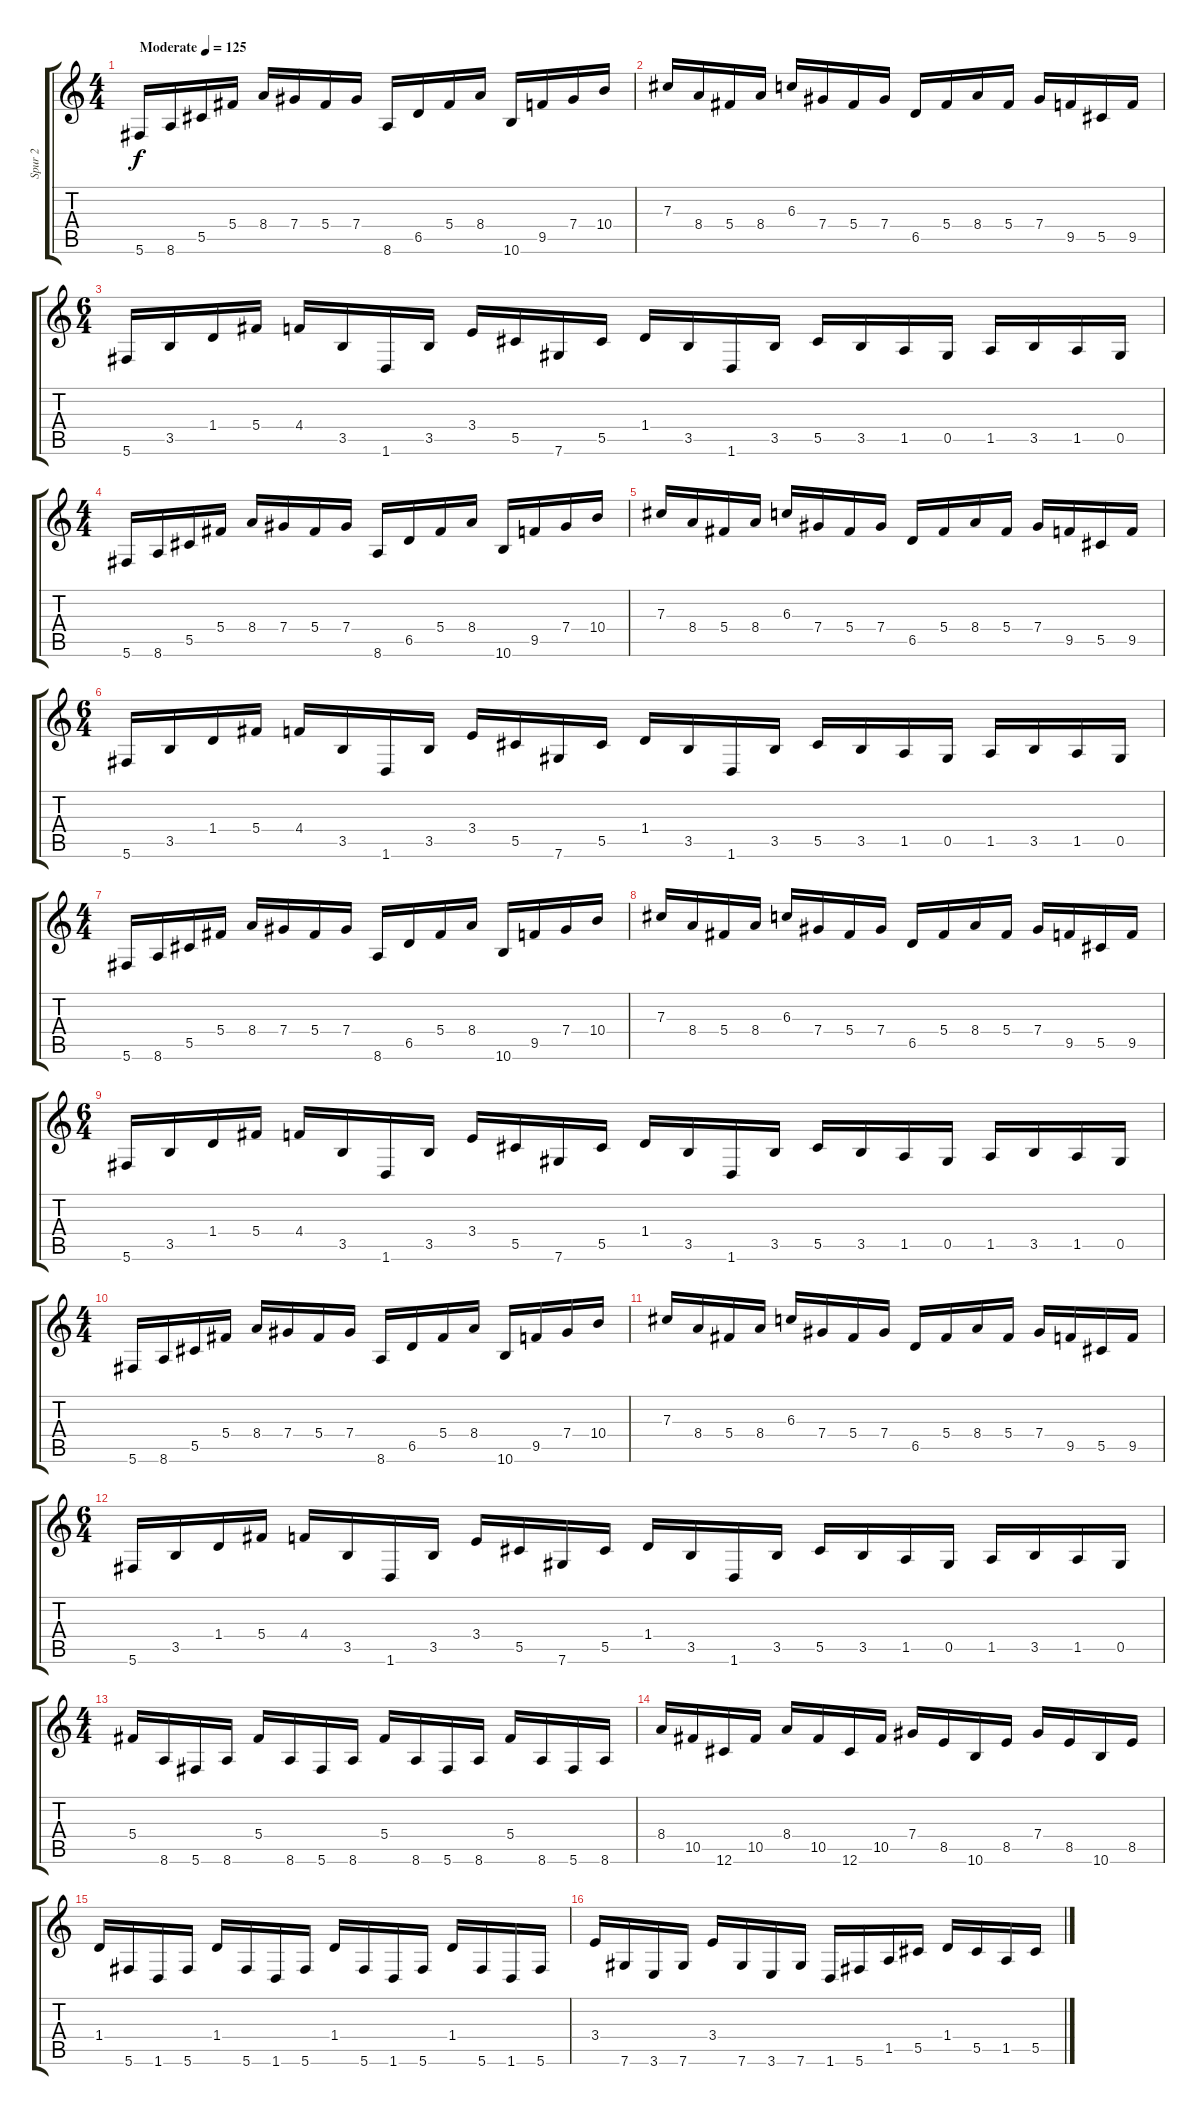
\track ("Spur 2" "Spur 2") {instrument distortionguitar}
\staff {score tabs}
\tuning (Eb4 Bb3 Gb3 Db3 Ab2 Db2) {hide}
\ts (4 4)
\tempo (125 "Moderate")
\clef g2
\ks c
5.6.16{dy f instrument distortionguitar} 8.6.16 5.5.16 5.4.16 8.4.16 7.4.16 5.4.16 7.4.16 8.6.16 6.5.16 5.4.16 8.4.16 10.6.16 9.5.16 7.4.16 10.4.16 |
7.3.16 8.4.16 5.4.16 8.4.16 6.3.16 7.4.16 5.4.16 7.4.16 6.5.16 5.4.16 8.4.16 5.4.16 7.4.16 9.5.16 5.5.16 9.5.16 |
\ts (6 4)
5.6.16 3.5.16 1.4.16 5.4.16 4.4.16 3.5.16 1.6.16 3.5.16 3.4.16 5.5.16 7.6.16 5.5.16 1.4.16 3.5.16 1.6.16 3.5.16 5.5.16 3.5.16 1.5.16 0.5.16 1.5.16 3.5.16 1.5.16 0.5.16 |
\ts (4 4)
5.6.16 8.6.16 5.5.16 5.4.16 8.4.16 7.4.16 5.4.16 7.4.16 8.6.16 6.5.16 5.4.16 8.4.16 10.6.16 9.5.16 7.4.16 10.4.16 |
7.3.16 8.4.16 5.4.16 8.4.16 6.3.16 7.4.16 5.4.16 7.4.16 6.5.16 5.4.16 8.4.16 5.4.16 7.4.16 9.5.16 5.5.16 9.5.16 |
\ts (6 4)
5.6.16 3.5.16 1.4.16 5.4.16 4.4.16 3.5.16 1.6.16 3.5.16 3.4.16 5.5.16 7.6.16 5.5.16 1.4.16 3.5.16 1.6.16 3.5.16 5.5.16 3.5.16 1.5.16 0.5.16 1.5.16 3.5.16 1.5.16 0.5.16 |
\ts (4 4)
5.6.16 8.6.16 5.5.16 5.4.16 8.4.16 7.4.16 5.4.16 7.4.16 8.6.16 6.5.16 5.4.16 8.4.16 10.6.16 9.5.16 7.4.16 10.4.16 |
7.3.16 8.4.16 5.4.16 8.4.16 6.3.16 7.4.16 5.4.16 7.4.16 6.5.16 5.4.16 8.4.16 5.4.16 7.4.16 9.5.16 5.5.16 9.5.16 |
\ts (6 4)
5.6.16 3.5.16 1.4.16 5.4.16 4.4.16 3.5.16 1.6.16 3.5.16 3.4.16 5.5.16 7.6.16 5.5.16 1.4.16 3.5.16 1.6.16 3.5.16 5.5.16 3.5.16 1.5.16 0.5.16 1.5.16 3.5.16 1.5.16 0.5.16 |
\ts (4 4)
5.6.16 8.6.16 5.5.16 5.4.16 8.4.16 7.4.16 5.4.16 7.4.16 8.6.16 6.5.16 5.4.16 8.4.16 10.6.16 9.5.16 7.4.16 10.4.16 |
7.3.16 8.4.16 5.4.16 8.4.16 6.3.16 7.4.16 5.4.16 7.4.16 6.5.16 5.4.16 8.4.16 5.4.16 7.4.16 9.5.16 5.5.16 9.5.16 |
\ts (6 4)
5.6.16 3.5.16 1.4.16 5.4.16 4.4.16 3.5.16 1.6.16 3.5.16 3.4.16 5.5.16 7.6.16 5.5.16 1.4.16 3.5.16 1.6.16 3.5.16 5.5.16 3.5.16 1.5.16 0.5.16 1.5.16 3.5.16 1.5.16 0.5.16 |
\ts (4 4)
5.4.16 8.6.16 5.6.16 8.6.16 5.4.16 8.6.16 5.6.16 8.6.16 5.4.16 8.6.16 5.6.16 8.6.16 5.4.16 8.6.16 5.6.16 8.6.16 |
8.4.16 10.5.16 12.6.16 10.5.16 8.4.16 10.5.16 12.6.16 10.5.16 7.4.16 8.5.16 10.6.16 8.5.16 7.4.16 8.5.16 10.6.16 8.5.16 |
1.4.16 5.6.16 1.6.16 5.6.16 1.4.16 5.6.16 1.6.16 5.6.16 1.4.16 5.6.16 1.6.16 5.6.16 1.4.16 5.6.16 1.6.16 5.6.16 |
3.4.16 7.6.16 3.6.16 7.6.16 3.4.16 7.6.16 3.6.16 7.6.16 1.6.16 5.6.16 1.5.16 5.5.16 1.4.16 5.5.16 1.5.16 5.5.16
